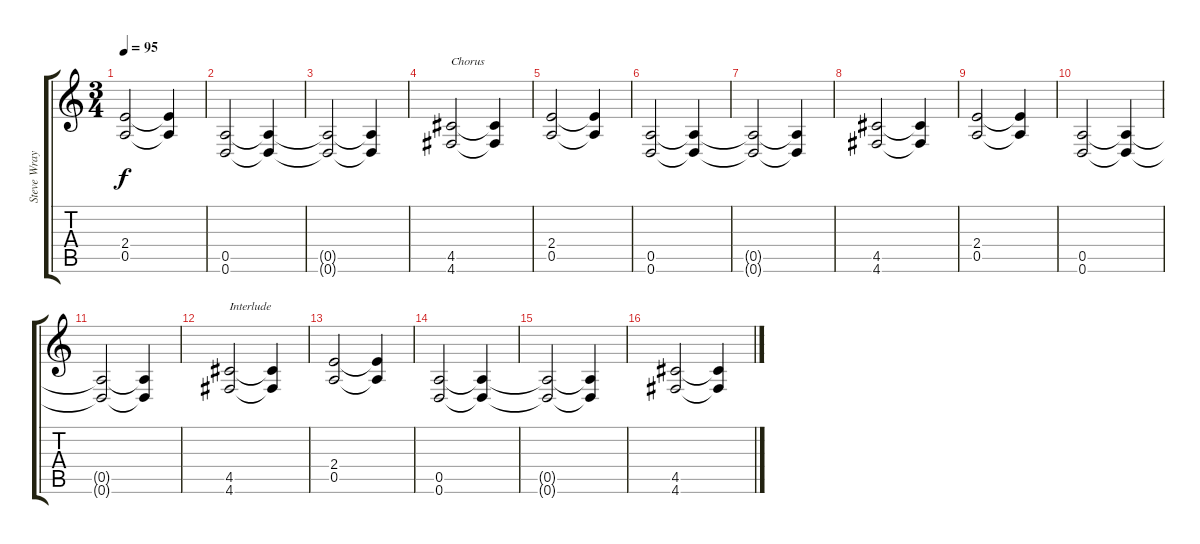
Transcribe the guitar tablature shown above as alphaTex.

\track ("Steve Wray" "Steve Wray") {instrument distortionguitar}
\staff {score tabs}
\tuning (E4 B3 G3 D3 A2 D2) {hide}
\ts (3 4)
\tempo 95
\clef g2
\ks c
(2.4 0.5).2{dy f} (2.4{t} 0.5{t}).4 |
(0.5 0.6).2 (0.5{t} 0.6{t}).4 |
(0.5{t} 0.6{t}).2 (0.5{t} 0.6{t}).4 |
(4.5 4.6).2{txt "Chorus"} (4.5{t} 4.6{t}).4 |
(2.4 0.5).2 (2.4{t} 0.5{t}).4 |
(0.5 0.6).2 (0.5{t} 0.6{t}).4 |
(0.5{t} 0.6{t}).2 (0.5{t} 0.6{t}).4 |
(4.5 4.6).2 (4.5{t} 4.6{t}).4 |
(2.4 0.5).2 (2.4{t} 0.5{t}).4 |
(0.5 0.6).2 (0.5{t} 0.6{t}).4 |
(0.5{t} 0.6{t}).2 (0.5{t} 0.6{t}).4 |
(4.5 4.6).2{txt "Interlude"} (4.5{t} 4.6{t}).4 |
(2.4 0.5).2 (2.4{t} 0.5{t}).4 |
(0.5 0.6).2 (0.5{t} 0.6{t}).4 |
(0.5{t} 0.6{t}).2 (0.5{t} 0.6{t}).4 |
(4.5 4.6).2 (4.5{t} 4.6{t}).4
